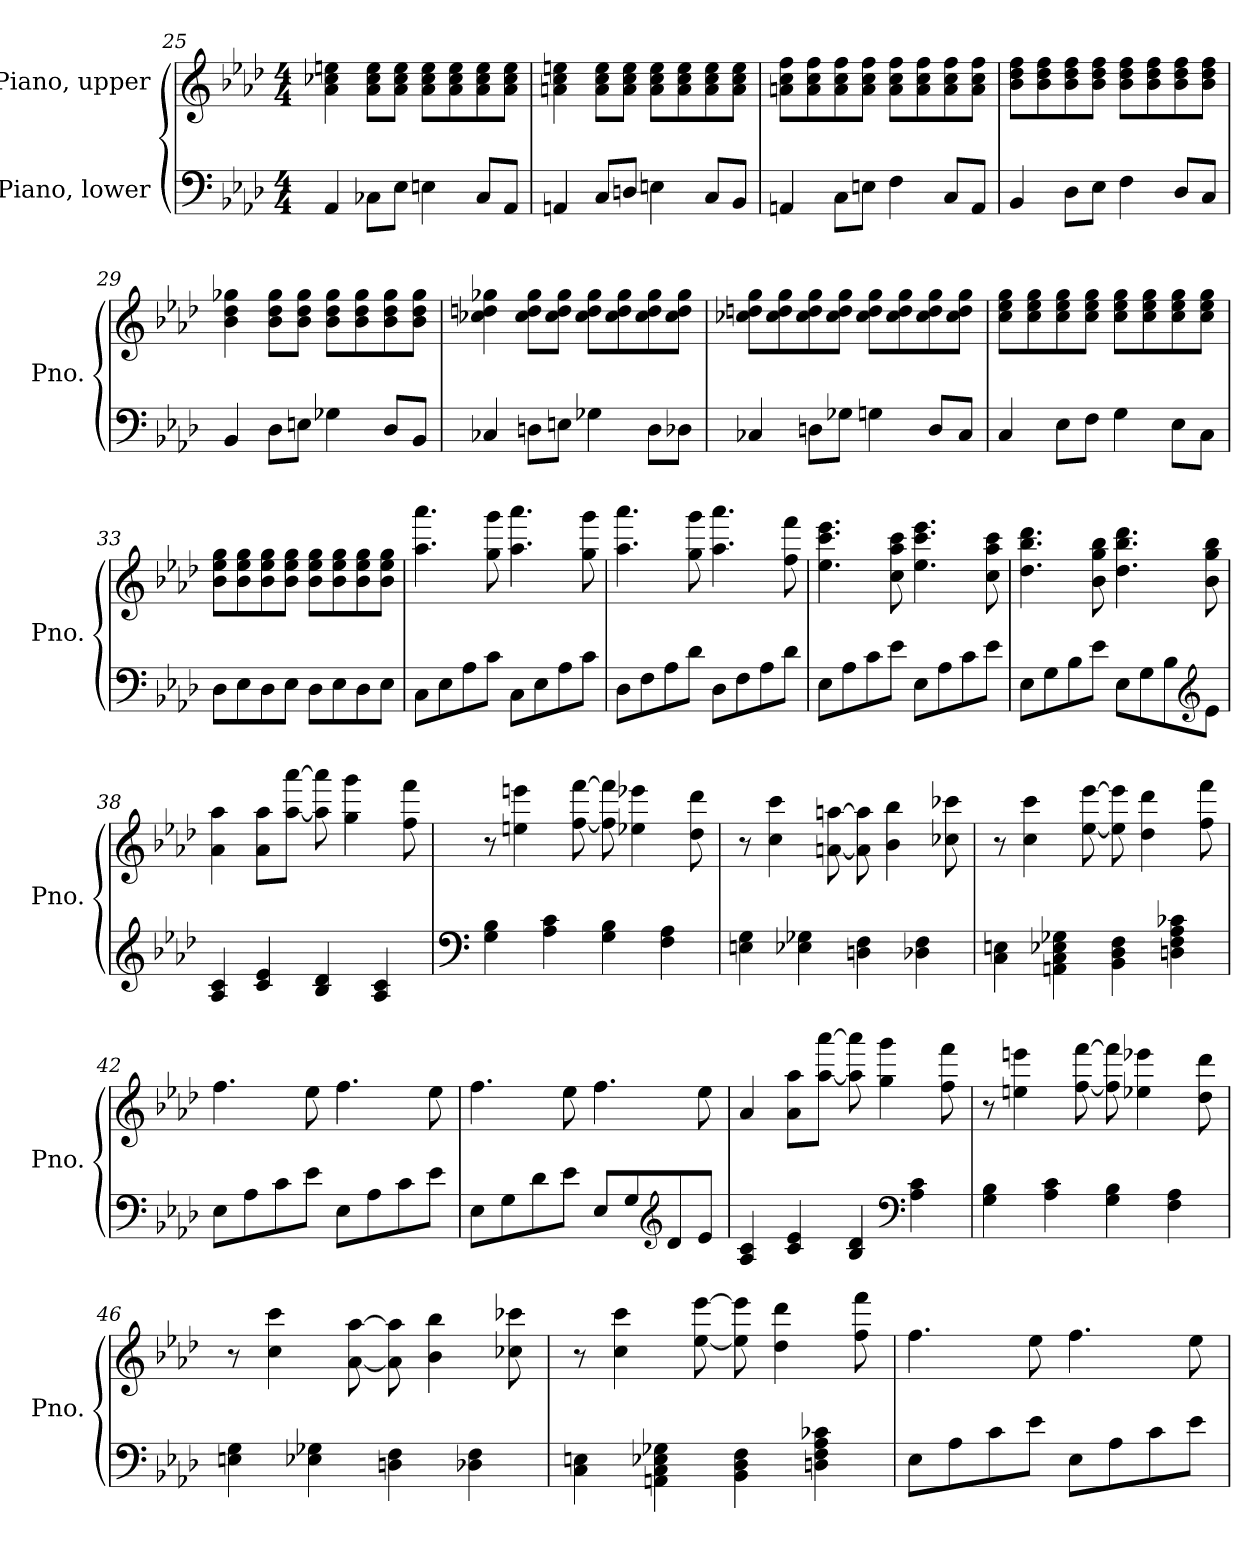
**kern	**kern
*part2	*part1
*staff2	*staff1
*I"Piano, lower	*I"Piano, upper
*I'Pno.	*I'Pno.
*clefF4	*clefG2
*k[b-e-a-d-]	*k[b-e-a-d-]
*M4/4	*M4/4
=25	=25
4AA-/	4a-\ 4cc-X\ 4een\
8C-X\L	8a-\ 8cc-\ 8ee\L
8E-\J	8a-\ 8cc-\ 8ee\J
4En\	8a-\ 8cc-\ 8ee\L
.	8a-\ 8cc-\ 8ee\
8C-/L	8a-\ 8cc-\ 8ee\
8AA-/J	8a-\ 8cc-\ 8ee\J
=26	=26
4AAn/	4an\ 4cc\ 4een\
8C/L	8a\ 8cc\ 8ee\L
8Dn/J	8a\ 8cc\ 8ee\J
4En\	8a\ 8cc\ 8ee\L
.	8a\ 8cc\ 8ee\
8C/L	8a\ 8cc\ 8ee\
8BB-/J	8a\ 8cc\ 8ee\J
!!LO:LB:g=z
=27	=27
4AAn/	8an\ 8cc\ 8ff\L
.	8a\ 8cc\ 8ff\
8C\L	8a\ 8cc\ 8ff\
8En\J	8a\ 8cc\ 8ff\J
4F\	8a\ 8cc\ 8ff\L
.	8a\ 8cc\ 8ff\
8C/L	8a\ 8cc\ 8ff\
8AA/J	8a\ 8cc\ 8ff\J
=28	=28
4BB-/	8b-\ 8dd-\ 8ff\L
.	8b-\ 8dd-\ 8ff\
8D-\L	8b-\ 8dd-\ 8ff\
8E-\J	8b-\ 8dd-\ 8ff\J
4F\	8b-\ 8dd-\ 8ff\L
.	8b-\ 8dd-\ 8ff\
8D-/L	8b-\ 8dd-\ 8ff\
8C/J	8b-\ 8dd-\ 8ff\J
=29	=29
4BB-/	4b-\ 4dd-\ 4gg-X\
8D-\L	8b-\ 8dd-\ 8gg-\L
8En\J	8b-\ 8dd-\ 8gg-\J
4G-X\	8b-\ 8dd-\ 8gg-\L
.	8b-\ 8dd-\ 8gg-\
8D-/L	8b-\ 8dd-\ 8gg-\
8BB-/J	8b-\ 8dd-\ 8gg-\J
=30	=30
4C-X/	4cc-X\ 4ddn\ 4gg-X\
8Dn\L	8cc-\ 8dd\ 8gg-\L
8En\J	8cc-\ 8dd\ 8gg-\J
4G-X\	8cc-\ 8dd\ 8gg-\L
.	8cc-\ 8dd\ 8gg-\
8D\L	8cc-\ 8dd\ 8gg-\
8D-X\J	8cc-\ 8dd\ 8gg-\J
!!LO:LB:g=z
=31	=31
4C-X/	8cc-X\ 8ddn\ 8gg\L
.	8cc-\ 8dd\ 8gg\
8Dn\L	8cc-\ 8dd\ 8gg\
8G-X\J	8cc-\ 8dd\ 8gg\J
4Gn\	8cc-\ 8dd\ 8gg\L
.	8cc-\ 8dd\ 8gg\
8D/L	8cc-\ 8dd\ 8gg\
8C-/J	8cc-\ 8dd\ 8gg\J
=32	=32
4C/	8cc\ 8ee-\ 8gg\L
.	8cc\ 8ee-\ 8gg\
8E-\L	8cc\ 8ee-\ 8gg\
8F\J	8cc\ 8ee-\ 8gg\J
4G\	8cc\ 8ee-\ 8gg\L
.	8cc\ 8ee-\ 8gg\
8E-\L	8cc\ 8ee-\ 8gg\
8C\J	8cc\ 8ee-\ 8gg\J
=33	=33
8D-\L	8b-\ 8ee-\ 8gg\L
8E-\	8b-\ 8ee-\ 8gg\
8D-\	8b-\ 8ee-\ 8gg\
8E-\J	8b-\ 8ee-\ 8gg\J
8D-\L	8b-\ 8ee-\ 8gg\L
8E-\	8b-\ 8ee-\ 8gg\
8D-\	8b-\ 8ee-\ 8gg\
8E-\J	8b-\ 8ee-\ 8gg\J
=34	=34
8C\L	4.aa-\ 4.aaa-\
8E-\	.
8A-\	.
8c\J	8gg\ 8ggg\
8C\L	4.aa-\ 4.aaa-\
8E-\	.
8A-\	.
8c\J	8gg\ 8ggg\
!!LO:LB:g=z
=35	=35
8D-\L	4.aa-\ 4.aaa-\
8F\	.
8A-\	.
8d-\J	8gg\ 8ggg\
8D-\L	4.aa-\ 4.aaa-\
8F\	.
8A-\	.
8d-\J	8ff\ 8fff\
=36	=36
8E-\L	4.ee-\ 4.ccc\ 4.eee-\
8A-\	.
8c\	.
8e-\J	8cc\ 8aa-\ 8ccc\
8E-\L	4.ee-\ 4.ccc\ 4.eee-\
8A-\	.
8c\	.
8e-\J	8cc\ 8aa-\ 8ccc\
=37	=37
8E-\L	4.dd-\ 4.bb-\ 4.ddd-\
8G\	.
8B-\	.
8e-\J	8b-\ 8gg\ 8bb-\
8E-\L	4.dd-\ 4.bb-\ 4.ddd-\
8G\	.
8B-\	.
*clefG2	*
8e-\J	8b-\ 8gg\ 8bb-\
=38	=38
4A-/ 4c/	4a-\ 4aa-\
4c/ 4e-/	8a-\ 8aa-\L
.	[8aa-\ [8aaa-\J
4B-/ 4d-/	8aa-\] 8aaa-\]
.	4gg\ 4ggg\
4A-/ 4c/	.
.	8ff\ 8fff\
!!LO:LB:g=z
=39	=39
*clefF4	*
4G\ 4B-\	8r
.	4een\ 4eeen\
4A-\ 4c\	.
.	[8ff\ [8fff\
4G\ 4B-\	8ff\] 8fff\]
.	4ee-X\ 4eee-X\
4F\ 4A-\	.
.	8dd-\ 8ddd-\
=40	=40
4En\ 4G\	8r
.	4cc\ 4ccc\
4E-X\ 4G-X\	.
.	[8an\ [8aan\
4Dn\ 4F\	8a\] 8aa\]
.	4b-\ 4bb-\
4D-X\ 4F\	.
.	8cc-X\ 8ccc-X\
=41	=41
4C\ 4En\	8r
.	4cc\ 4ccc\
4AAn\ 4C\ 4E-X\ 4G-X\	.
.	[8ee-\ [8eee-\
4BB-\ 4D-\ 4F\	8ee-\] 8eee-\]
.	4dd-\ 4ddd-\
4Dn\ 4F\ 4A-\ 4c-X\	.
.	8ff\ 8fff\
=42	=42
8E-\L	4.ff\
8A-\	.
8c\	.
8e-\J	8ee-\
8E-\L	4.ff\
8A-\	.
8c\	.
8e-\J	8ee-\
!!LO:LB:g=z
=43	=43
8E-\L	4.ff\
8G\	.
8d-\	.
8e-\J	8ee-\
8E-/L	4.ff\
8G/	.
*clefG2	*
8d-/	.
8e-/J	8ee-\
=44	=44
4A-/ 4c/	4a-/
4c/ 4e-/	8a-\ 8aa-\L
.	[8aa-\ [8aaa-\J
4B-/ 4d-/	8aa-\] 8aaa-\]
.	4gg\ 4ggg\
*clefF4	*
4A-\ 4c\	.
.	8ff\ 8fff\
=45	=45
4G\ 4B-\	8r
.	4een\ 4eeen\
4A-\ 4c\	.
.	[8ff\ [8fff\
4G\ 4B-\	8ff\] 8fff\]
.	4ee-X\ 4eee-X\
4F\ 4A-\	.
.	8dd-\ 8ddd-\
=46	=46
4En\ 4G\	8r
.	4cc\ 4ccc\
4E-X\ 4G-X\	.
.	[8a-\ [8aa-\
4Dn\ 4F\	8a-\] 8aa-\]
.	4b-\ 4bb-\
4D-X\ 4F\	.
.	8cc-X\ 8ccc-X\
!!LO:PB:g=z
=47	=47
4C\ 4En\	8r
.	4cc\ 4ccc\
4AAn\ 4C\ 4E-X\ 4G-X\	.
.	[8ee-\ [8eee-\
4BB-\ 4D-\ 4F\	8ee-\] 8eee-\]
.	4dd-\ 4ddd-\
4Dn\ 4F\ 4A-\ 4c-X\	.
.	8ff\ 8fff\
=48	=48
8E-\L	4.ff\
8A-\	.
8c\	.
8e-\J	8ee-\
8E-\L	4.ff\
8A-\	.
8c\	.
8e-\J	8ee-\
=	=
*-	*-
